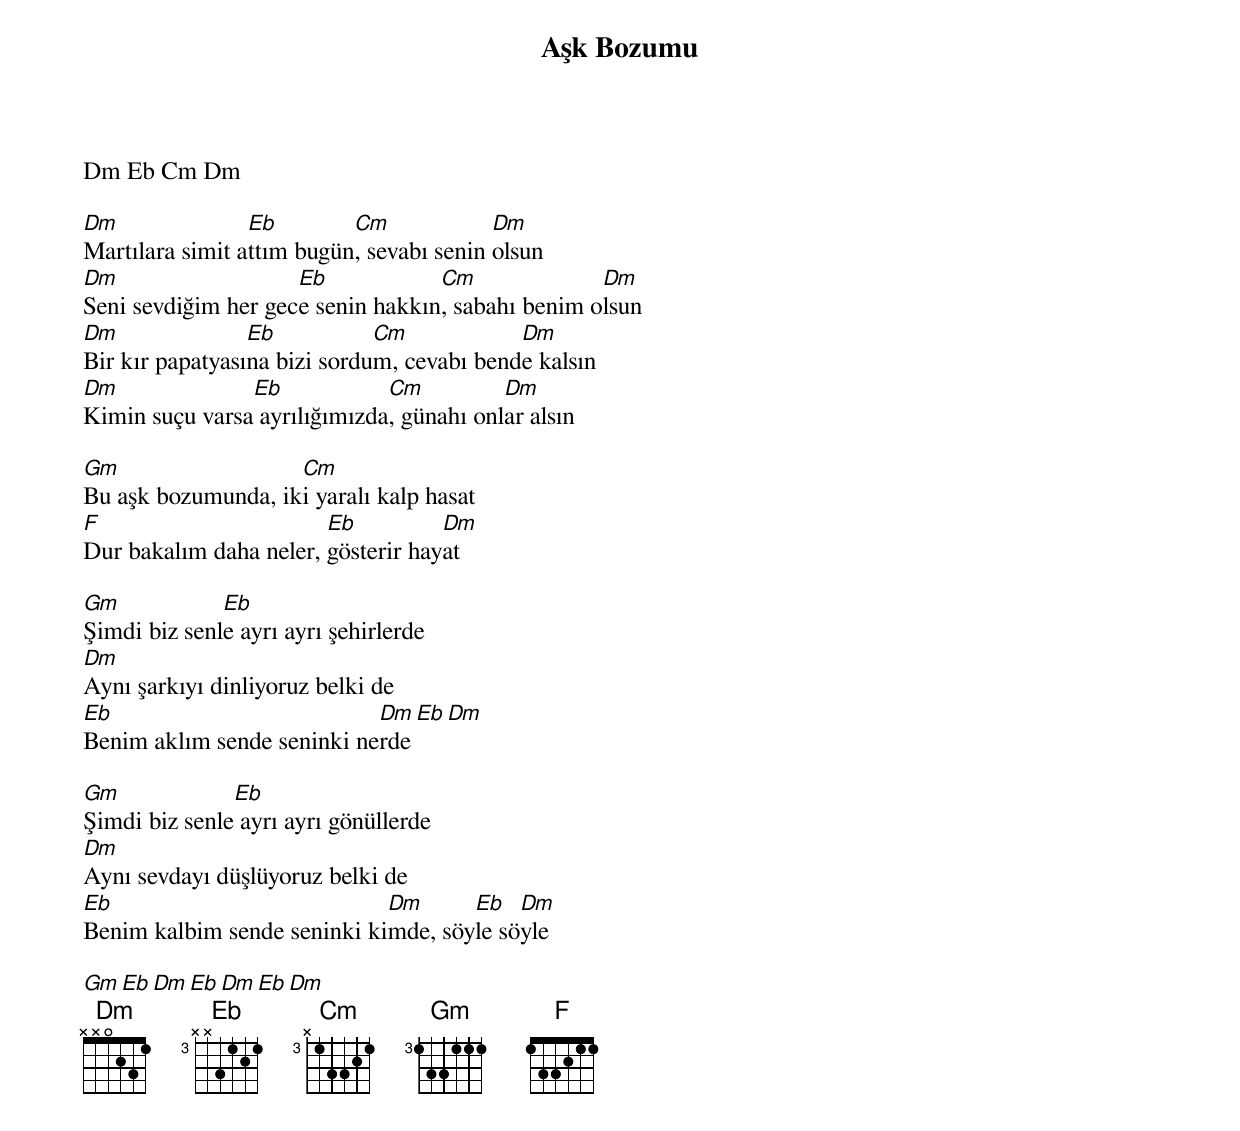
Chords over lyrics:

{title: Aşk Bozumu}
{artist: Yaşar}

Dm Eb Cm Dm

Dm               Eb        Cm             Dm
Martılara simit attım bugün, sevabı senin olsun
Dm                   Eb            Cm              Dm
Seni sevdiğim her gece senin hakkın, sabahı benim olsun
Dm               Eb           Cm            Dm
Bir kır papatyasına bizi sordum, cevabı bende kalsın
Dm              Eb            Cm          Dm
Kimin suçu varsa ayrılığımızda, günahı onlar alsın

Gm                  Cm
Bu aşk bozumunda, iki yaralı kalp hasat
F                       Eb          Dm
Dur bakalım daha neler, gösterir hayat

Gm            Eb
Şimdi biz senle ayrı ayrı şehirlerde
Dm
Aynı şarkıyı dinliyoruz belki de
Eb                          Dm   Eb Dm
Benim aklım sende seninki nerde

Gm             Eb
Şimdi biz senle ayrı ayrı gönüllerde
Dm
Aynı sevdayı düşlüyoruz belki de
Eb                           Dm      Eb   Dm
Benim kalbim sende seninki kimde, söyle söyle

Gm  Eb  Dm  Eb  Dm  Eb  Dm
